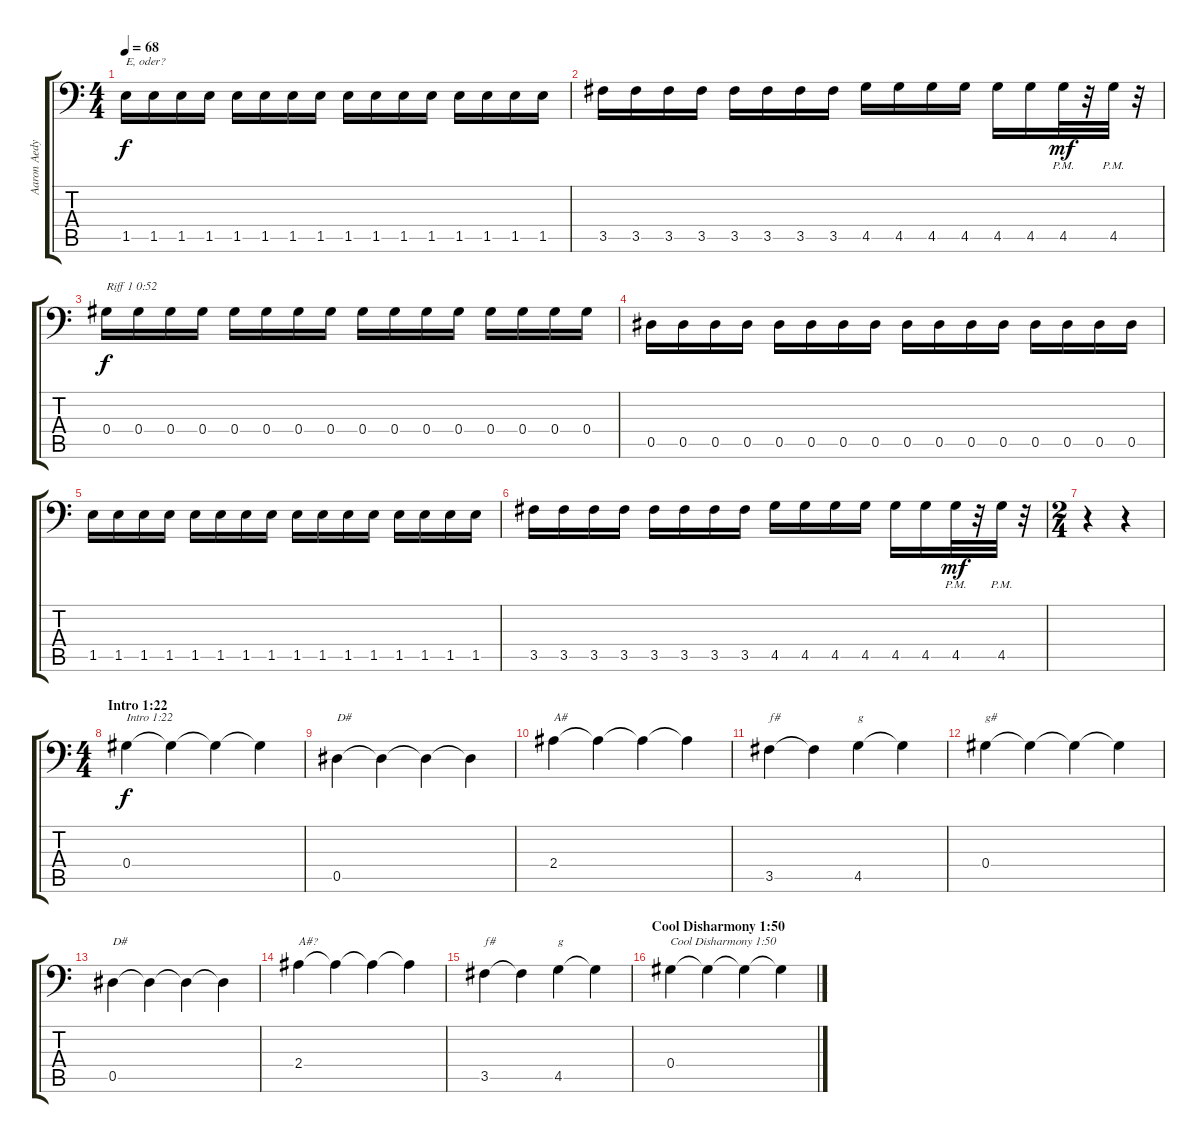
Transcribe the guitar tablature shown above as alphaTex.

\track ("Aaron Aedy (A#-Tuning)" "Aaron Aedy") {instrument overdrivenguitar}
\staff {score tabs}
\tuning (Bb3 F3 Db3 Ab2 Eb2 Bb1) {hide}
\ts (4 4)
\tempo 68
\clef f4
\ks c
1.5.16{txt "E, oder?" dy f} 1.5.16 1.5.16 1.5.16 1.5.16 1.5.16 1.5.16 1.5.16 1.5.16 1.5.16 1.5.16 1.5.16 1.5.16 1.5.16 1.5.16 1.5.16 |
3.5.16 3.5.16 3.5.16 3.5.16 3.5.16 3.5.16 3.5.16 3.5.16 4.5.16 4.5.16 4.5.16 4.5.16 4.5.16 4.5.16 4.5{pm}.32{dy mf} r.32 4.5{pm}.32 r.32 |
0.4.16{txt "Riff 1 0:52" dy f} 0.4.16 0.4.16 0.4.16 0.4.16 0.4.16 0.4.16 0.4.16 0.4.16 0.4.16 0.4.16 0.4.16 0.4.16 0.4.16 0.4.16 0.4.16 |
0.5.16 0.5.16 0.5.16 0.5.16 0.5.16 0.5.16 0.5.16 0.5.16 0.5.16 0.5.16 0.5.16 0.5.16 0.5.16 0.5.16 0.5.16 0.5.16 |
1.5.16 1.5.16 1.5.16 1.5.16 1.5.16 1.5.16 1.5.16 1.5.16 1.5.16 1.5.16 1.5.16 1.5.16 1.5.16 1.5.16 1.5.16 1.5.16 |
3.5.16 3.5.16 3.5.16 3.5.16 3.5.16 3.5.16 3.5.16 3.5.16 4.5.16 4.5.16 4.5.16 4.5.16 4.5.16 4.5.16 4.5{pm}.32{dy mf} r.32 4.5{pm}.32 r.32 |
\ts (2 4)
r.4 r.4 |
\ts (4 4)
\section ("" "Intro 1:22")
0.4.4{txt "Intro 1:22" dy f} 0.4{t}.4 0.4{t}.4 0.4{t}.4 |
0.5.4{txt "D#"} 0.5{t}.4 0.5{t}.4 0.5{t}.4 |
2.4.4{txt "A#"} 2.4{t}.4 2.4{t}.4 2.4{t}.4 |
3.5.4{txt "f#"} 3.5{t}.4 4.5.4{txt "g"} 4.5{t}.4 |
0.4.4{txt "g#"} 0.4{t}.4 0.4{t}.4 0.4{t}.4 |
0.5.4{txt "D#"} 0.5{t}.4 0.5{t}.4 0.5{t}.4 |
2.4.4{txt "A#?"} 2.4{t}.4 2.4{t}.4 2.4{t}.4 |
3.5.4{txt "f#"} 3.5{t}.4 4.5.4{txt "g"} 4.5{t}.4 |
\section ("" "Cool Disharmony 1:50")
0.4.4{txt "Cool Disharmony 1:50"} 0.4{t}.4 0.4{t}.4 0.4{t}.4
